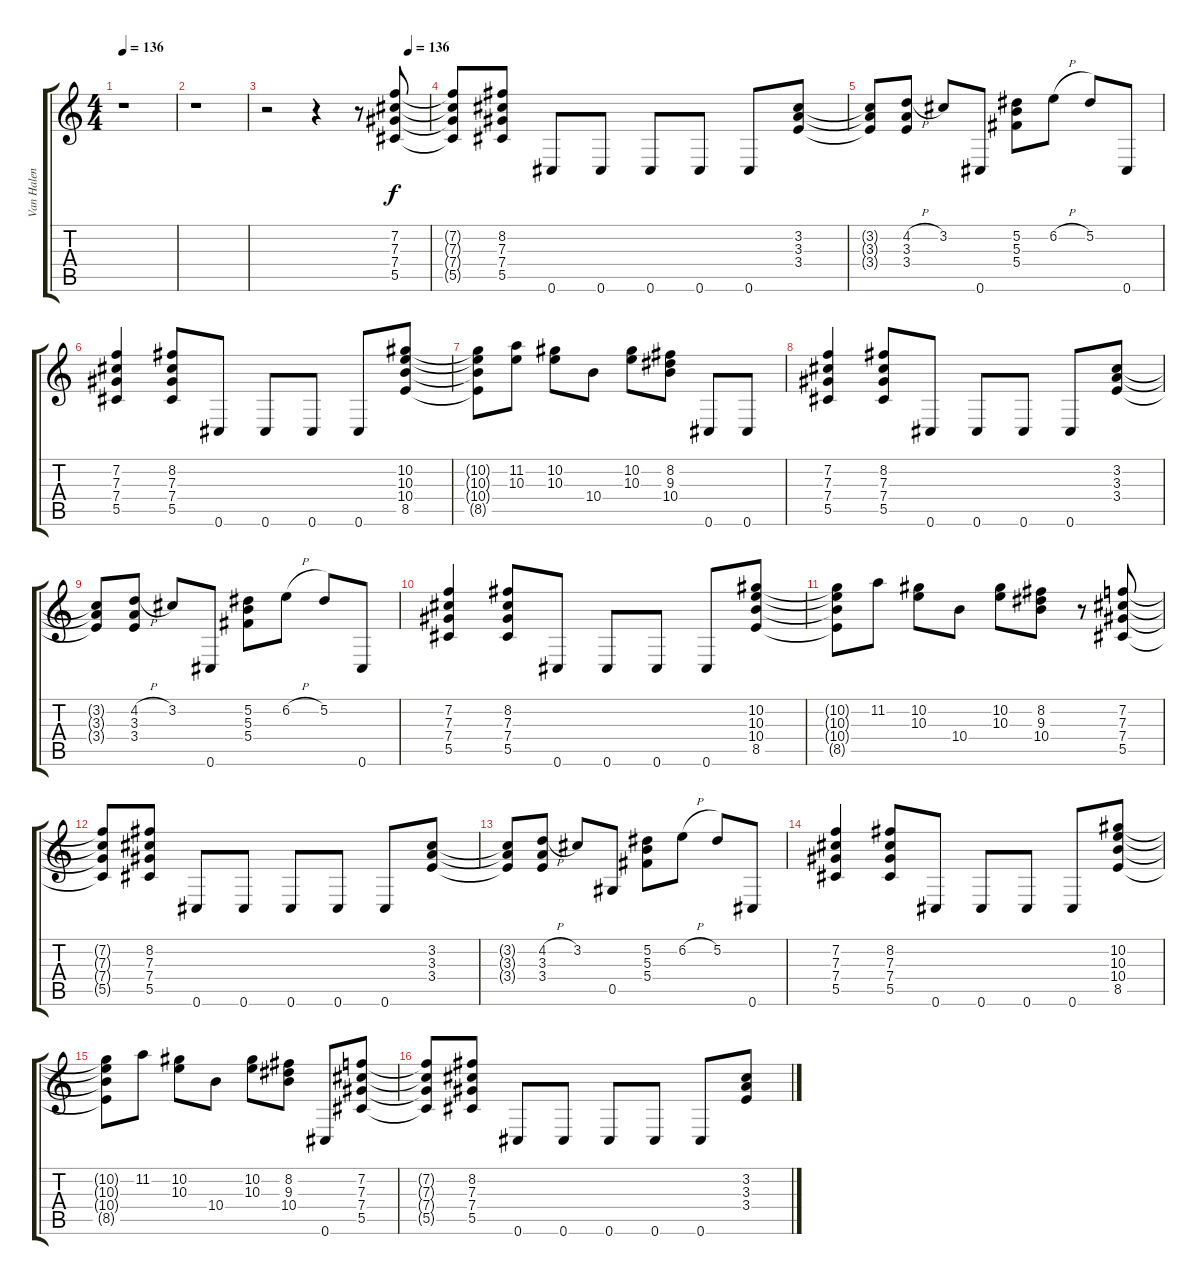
\track ("Van Halen Rhythm" "Van Halen ") {instrument overdrivenguitar}
\staff {score tabs}
\tuning (Eb4 Bb3 Gb3 Db3 Ab2 Db2) {hide}
\ts (4 4)
\tempo 136
\clef g2
\ks c
r.1{dy f} |
r.1 |
\tempo (136 0.875)
r.2 r.4 r.8 (7.2 7.3 7.4 5.5).8 |
(7.2{t} 7.3{t} 7.4{t} 5.5{t}).8 (8.2 7.3 7.4 5.5).8 0.6.8 0.6.8 0.6.8 0.6.8 0.6.8 (3.2 3.3 3.4).8 |
(3.2{t} 3.3{t} 3.4{t}).8 (4.2{h} 3.3 3.4).8 3.2.8 0.6.8 (5.2 5.3 5.4).8 6.2{h}.8 5.2.8 0.6.8 |
(7.2 7.3 7.4 5.5).4 (8.2 7.3 7.4 5.5).8 0.6.8 0.6.8 0.6.8 0.6.8 (10.2 10.3 10.4 8.5).8 |
(10.2{t} 10.3{t} 10.4{t} 8.5{t}).8 (11.2 10.3).8 (10.2 10.3).8 10.4.8 (10.2 10.3).8 (8.2 9.3 10.4).8 0.6.8 0.6.8 |
(7.2 7.3 7.4 5.5).4 (8.2 7.3 7.4 5.5).8 0.6.8 0.6.8 0.6.8 0.6.8 (3.2 3.3 3.4).8 |
(3.2{t} 3.3{t} 3.4{t}).8 (4.2{h} 3.3 3.4).8 3.2.8 0.6.8 (5.2 5.3 5.4).8 6.2{h}.8 5.2.8 0.6.8 |
(7.2 7.3 7.4 5.5).4 (8.2 7.3 7.4 5.5).8 0.6.8 0.6.8 0.6.8 0.6.8 (10.2 10.3 10.4 8.5).8 |
(10.2{t} 10.3{t} 10.4{t} 8.5{t}).8 11.2.8 (10.2 10.3).8 10.4.8 (10.2 10.3).8 (8.2 9.3 10.4).8 r.8 (7.2 7.3 7.4 5.5).8 |
(7.2{t} 7.3{t} 7.4{t} 5.5{t}).8 (8.2 7.3 7.4 5.5).8 0.6.8 0.6.8 0.6.8 0.6.8 0.6.8 (3.2 3.3 3.4).8 |
(3.2{t} 3.3{t} 3.4{t}).8 (4.2{h} 3.3 3.4).8 3.2.8 0.5.8 (5.2 5.3 5.4).8 6.2{h}.8 5.2.8 0.6.8 |
(7.2 7.3 7.4 5.5).4 (8.2 7.3 7.4 5.5).8 0.6.8 0.6.8 0.6.8 0.6.8 (10.2 10.3 10.4 8.5).8 |
(10.2{t} 10.3{t} 10.4{t} 8.5{t}).8 11.2.8 (10.2 10.3).8 10.4.8 (10.2 10.3).8 (8.2 9.3 10.4).8 0.6.8 (7.2 7.3 7.4 5.5).8 |
(7.2{t} 7.3{t} 7.4{t} 5.5{t}).8 (8.2 7.3 7.4 5.5).8 0.6.8 0.6.8 0.6.8 0.6.8 0.6.8 (3.2 3.3 3.4).8
